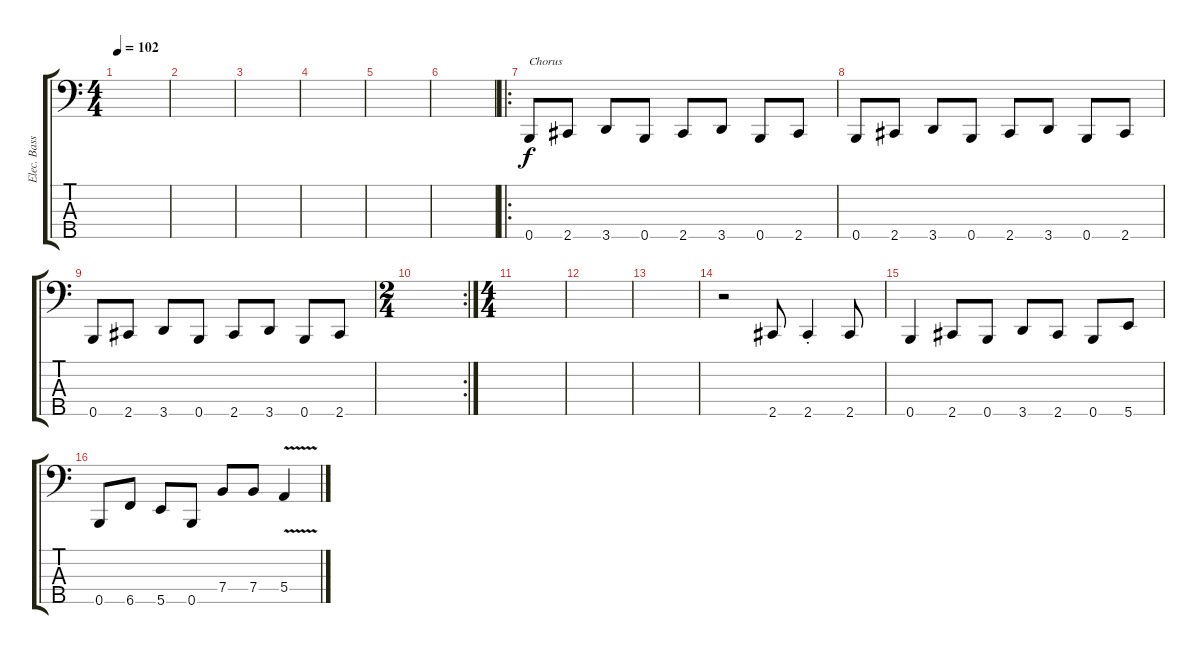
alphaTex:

\track ("Elec. Bass" "Elec. Bass") {instrument electricbasspick}
\staff {score tabs}
\tuning (G2 D2 A1 E1 B0) {hide}
\ts (4 4)
\tempo 102
\clef f4
\ks c
|
|
|
|
|
|
\ro
0.5.8{txt "Chorus"} 2.5.8 3.5.8 0.5.8 2.5.8 3.5.8 0.5.8 2.5.8 |
0.5.8 2.5.8 3.5.8 0.5.8 2.5.8 3.5.8 0.5.8 2.5.8 |
0.5.8 2.5.8 3.5.8 0.5.8 2.5.8 3.5.8 0.5.8 2.5.8 |
\rc 2
\ts (2 4)
|
\ts (4 4)
|
|
|
r.2 2.5.8 2.5{st}.4 2.5.8 |
0.5.4 2.5.8 0.5.8 3.5.8 2.5.8 0.5.8 5.5.8 |
0.5.8 6.5.8 5.5.8 0.5.8 7.4.8 7.4.8 5.4{v}.4
